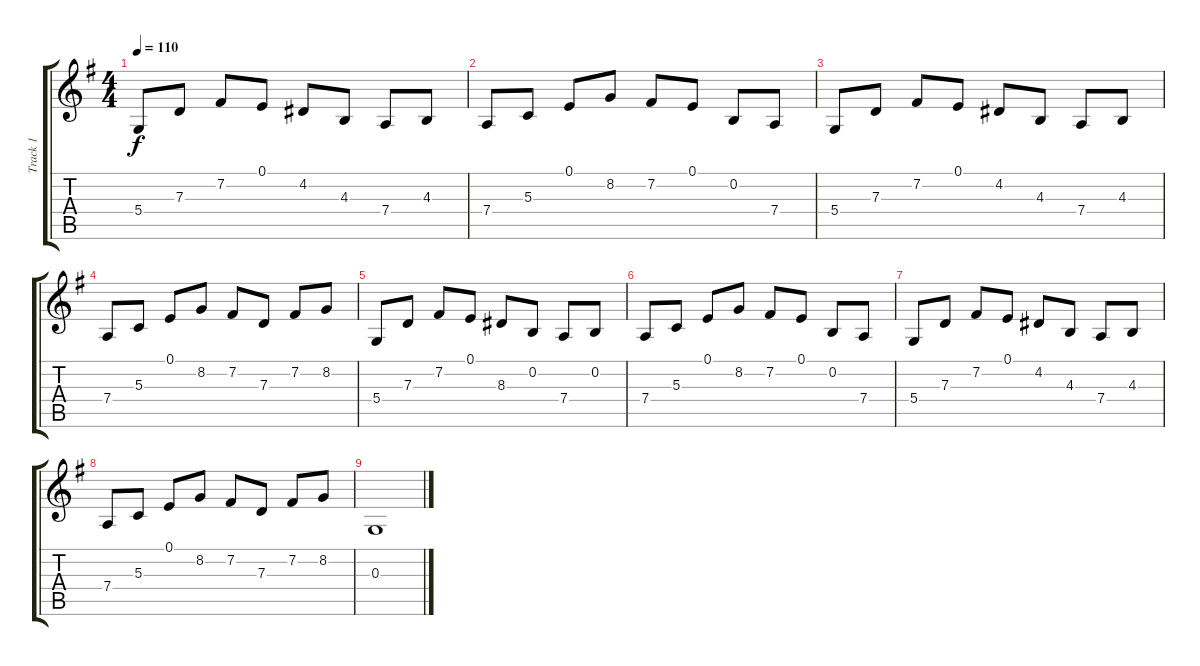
\track ("Track 1" "Track 1") {mute instrument lead2sawtooth}
\staff {score tabs}
\tuning (E4 B3 G3 D3 A2 E2) {hide}
\ts (4 4)
\tempo 110
\clef g2
\ks g
5.4.8{dy f} 7.3.8 7.2.8 0.1.8 4.2.8 4.3.8 7.4.8 4.3.8 |
7.4.8 5.3.8 0.1.8 8.2.8 7.2.8 0.1.8 0.2.8 7.4.8 |
5.4.8 7.3.8 7.2.8 0.1.8 4.2.8 4.3.8 7.4.8 4.3.8 |
7.4.8 5.3.8 0.1.8 8.2.8 7.2.8 7.3.8 7.2.8 8.2.8 |
5.4.8 7.3.8 7.2.8 0.1.8 8.3.8 0.2.8 7.4.8 0.2.8 |
7.4.8 5.3.8 0.1.8 8.2.8 7.2.8 0.1.8 0.2.8 7.4.8 |
5.4.8 7.3.8 7.2.8 0.1.8 4.2.8 4.3.8 7.4.8 4.3.8 |
7.4.8 5.3.8 0.1.8 8.2.8 7.2.8 7.3.8 7.2.8 8.2.8 |
0.3.1
